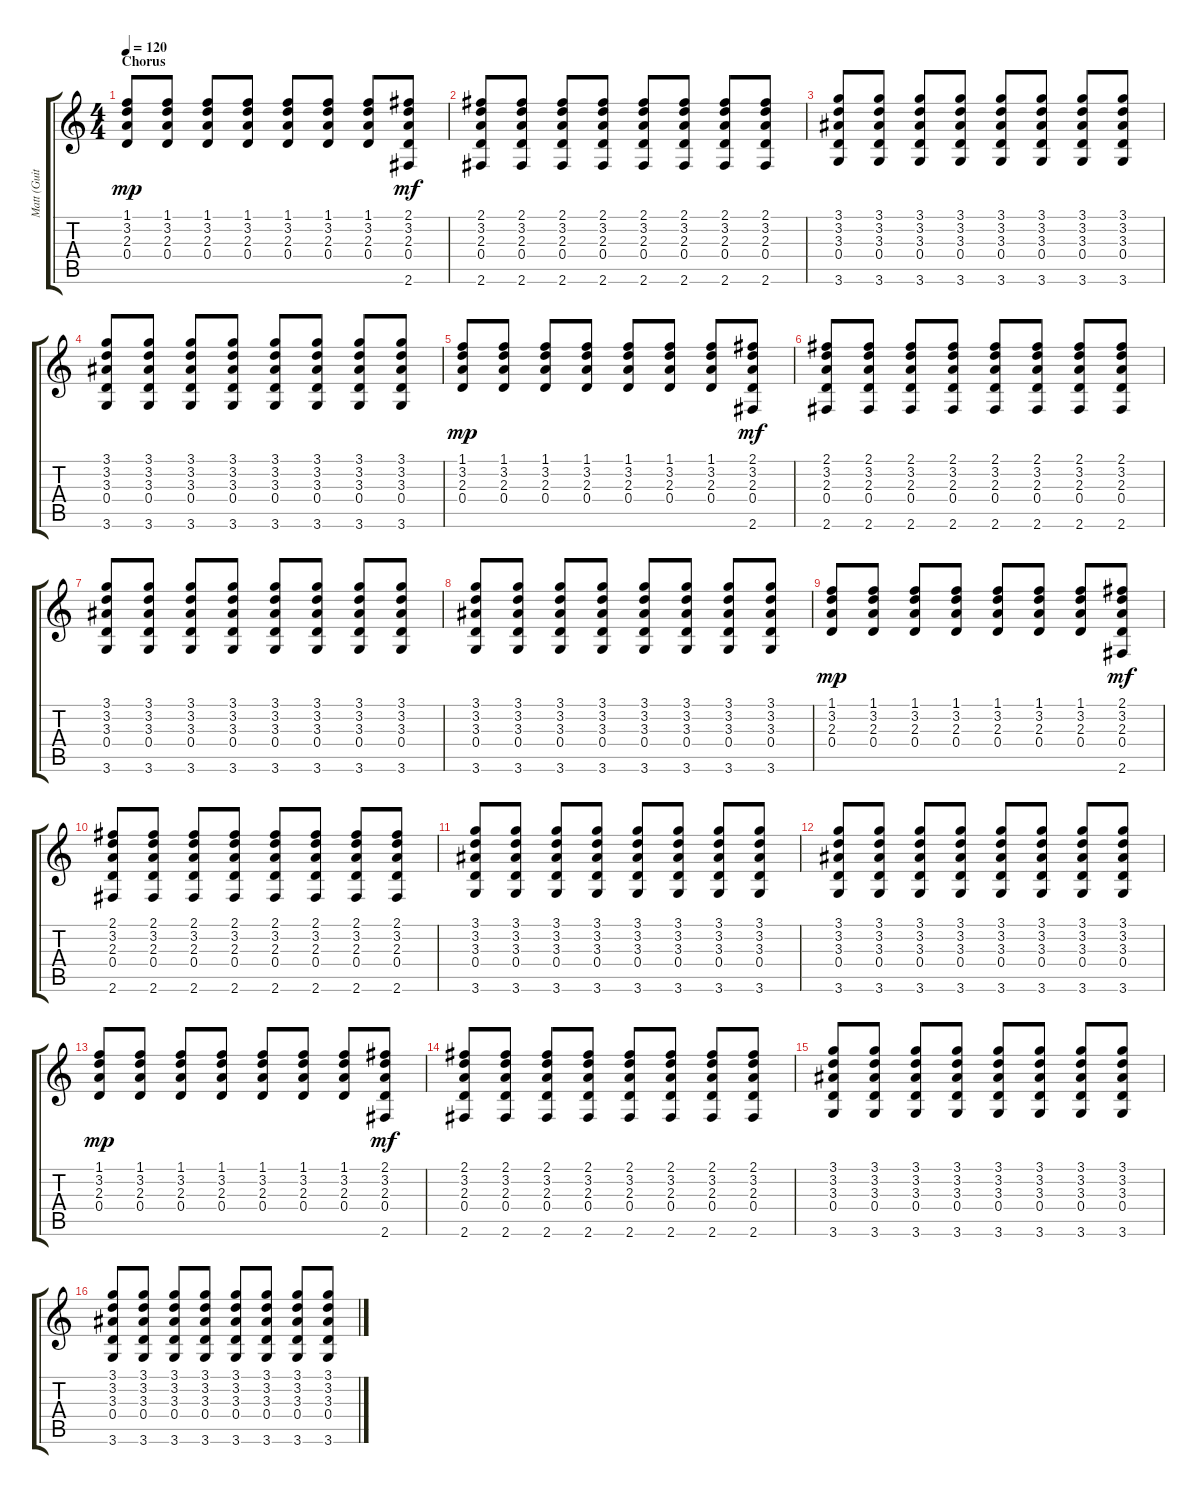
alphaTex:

\track ("Matt (Guitar2) Overdubs" "Matt (Guit") {instrument overdrivenguitar}
\staff {score tabs}
\tuning (E4 B3 G3 D3 A2 E2) {hide}
\ts (4 4)
\section ("" "Chorus")
\tempo 120
\clef g2
\ks c
(1.1 3.2 2.3 0.4).8{dy mp volume 10} (1.1 3.2 2.3 0.4).8 (1.1 3.2 2.3 0.4).8 (1.1 3.2 2.3 0.4).8 (1.1 3.2 2.3 0.4).8 (1.1 3.2 2.3 0.4).8 (1.1 3.2 2.3 0.4).8 (2.1 3.2 2.3 0.4 2.6).8{dy mf} |
(2.1 3.2 2.3 0.4 2.6).8 (2.1 3.2 2.3 0.4 2.6).8 (2.1 3.2 2.3 0.4 2.6).8 (2.1 3.2 2.3 0.4 2.6).8 (2.1 3.2 2.3 0.4 2.6).8 (2.1 3.2 2.3 0.4 2.6).8 (2.1 3.2 2.3 0.4 2.6).8 (2.1 3.2 2.3 0.4 2.6).8 |
(3.1 3.2 3.3 0.4 3.6).8 (3.1 3.2 3.3 0.4 3.6).8 (3.1 3.2 3.3 0.4 3.6).8 (3.1 3.2 3.3 0.4 3.6).8 (3.1 3.2 3.3 0.4 3.6).8 (3.1 3.2 3.3 0.4 3.6).8 (3.1 3.2 3.3 0.4 3.6).8 (3.1 3.2 3.3 0.4 3.6).8 |
(3.1 3.2 3.3 0.4 3.6).8 (3.1 3.2 3.3 0.4 3.6).8 (3.1 3.2 3.3 0.4 3.6).8 (3.1 3.2 3.3 0.4 3.6).8 (3.1 3.2 3.3 0.4 3.6).8 (3.1 3.2 3.3 0.4 3.6).8 (3.1 3.2 3.3 0.4 3.6).8 (3.1 3.2 3.3 0.4 3.6).8 |
(1.1 3.2 2.3 0.4).8{dy mp} (1.1 3.2 2.3 0.4).8 (1.1 3.2 2.3 0.4).8 (1.1 3.2 2.3 0.4).8 (1.1 3.2 2.3 0.4).8 (1.1 3.2 2.3 0.4).8 (1.1 3.2 2.3 0.4).8 (2.1 3.2 2.3 0.4 2.6).8{dy mf} |
(2.1 3.2 2.3 0.4 2.6).8 (2.1 3.2 2.3 0.4 2.6).8 (2.1 3.2 2.3 0.4 2.6).8 (2.1 3.2 2.3 0.4 2.6).8 (2.1 3.2 2.3 0.4 2.6).8 (2.1 3.2 2.3 0.4 2.6).8 (2.1 3.2 2.3 0.4 2.6).8 (2.1 3.2 2.3 0.4 2.6).8 |
(3.1 3.2 3.3 0.4 3.6).8 (3.1 3.2 3.3 0.4 3.6).8 (3.1 3.2 3.3 0.4 3.6).8 (3.1 3.2 3.3 0.4 3.6).8 (3.1 3.2 3.3 0.4 3.6).8 (3.1 3.2 3.3 0.4 3.6).8 (3.1 3.2 3.3 0.4 3.6).8 (3.1 3.2 3.3 0.4 3.6).8 |
(3.1 3.2 3.3 0.4 3.6).8 (3.1 3.2 3.3 0.4 3.6).8 (3.1 3.2 3.3 0.4 3.6).8 (3.1 3.2 3.3 0.4 3.6).8 (3.1 3.2 3.3 0.4 3.6).8 (3.1 3.2 3.3 0.4 3.6).8 (3.1 3.2 3.3 0.4 3.6).8 (3.1 3.2 3.3 0.4 3.6).8 |
(1.1 3.2 2.3 0.4).8{dy mp} (1.1 3.2 2.3 0.4).8 (1.1 3.2 2.3 0.4).8 (1.1 3.2 2.3 0.4).8 (1.1 3.2 2.3 0.4).8 (1.1 3.2 2.3 0.4).8 (1.1 3.2 2.3 0.4).8 (2.1 3.2 2.3 0.4 2.6).8{dy mf} |
(2.1 3.2 2.3 0.4 2.6).8 (2.1 3.2 2.3 0.4 2.6).8 (2.1 3.2 2.3 0.4 2.6).8 (2.1 3.2 2.3 0.4 2.6).8 (2.1 3.2 2.3 0.4 2.6).8 (2.1 3.2 2.3 0.4 2.6).8 (2.1 3.2 2.3 0.4 2.6).8 (2.1 3.2 2.3 0.4 2.6).8 |
(3.1 3.2 3.3 0.4 3.6).8 (3.1 3.2 3.3 0.4 3.6).8 (3.1 3.2 3.3 0.4 3.6).8 (3.1 3.2 3.3 0.4 3.6).8 (3.1 3.2 3.3 0.4 3.6).8 (3.1 3.2 3.3 0.4 3.6).8 (3.1 3.2 3.3 0.4 3.6).8 (3.1 3.2 3.3 0.4 3.6).8 |
(3.1 3.2 3.3 0.4 3.6).8 (3.1 3.2 3.3 0.4 3.6).8 (3.1 3.2 3.3 0.4 3.6).8 (3.1 3.2 3.3 0.4 3.6).8 (3.1 3.2 3.3 0.4 3.6).8 (3.1 3.2 3.3 0.4 3.6).8 (3.1 3.2 3.3 0.4 3.6).8 (3.1 3.2 3.3 0.4 3.6).8 |
(1.1 3.2 2.3 0.4).8{dy mp} (1.1 3.2 2.3 0.4).8 (1.1 3.2 2.3 0.4).8 (1.1 3.2 2.3 0.4).8 (1.1 3.2 2.3 0.4).8 (1.1 3.2 2.3 0.4).8 (1.1 3.2 2.3 0.4).8 (2.1 3.2 2.3 0.4 2.6).8{dy mf} |
(2.1 3.2 2.3 0.4 2.6).8 (2.1 3.2 2.3 0.4 2.6).8 (2.1 3.2 2.3 0.4 2.6).8 (2.1 3.2 2.3 0.4 2.6).8 (2.1 3.2 2.3 0.4 2.6).8 (2.1 3.2 2.3 0.4 2.6).8 (2.1 3.2 2.3 0.4 2.6).8 (2.1 3.2 2.3 0.4 2.6).8 |
(3.1 3.2 3.3 0.4 3.6).8 (3.1 3.2 3.3 0.4 3.6).8 (3.1 3.2 3.3 0.4 3.6).8 (3.1 3.2 3.3 0.4 3.6).8 (3.1 3.2 3.3 0.4 3.6).8 (3.1 3.2 3.3 0.4 3.6).8 (3.1 3.2 3.3 0.4 3.6).8 (3.1 3.2 3.3 0.4 3.6).8 |
(3.1 3.2 3.3 0.4 3.6).8 (3.1 3.2 3.3 0.4 3.6).8 (3.1 3.2 3.3 0.4 3.6).8 (3.1 3.2 3.3 0.4 3.6).8 (3.1 3.2 3.3 0.4 3.6).8 (3.1 3.2 3.3 0.4 3.6).8 (3.1 3.2 3.3 0.4 3.6).8 (3.1 3.2 3.3 0.4 3.6).8
